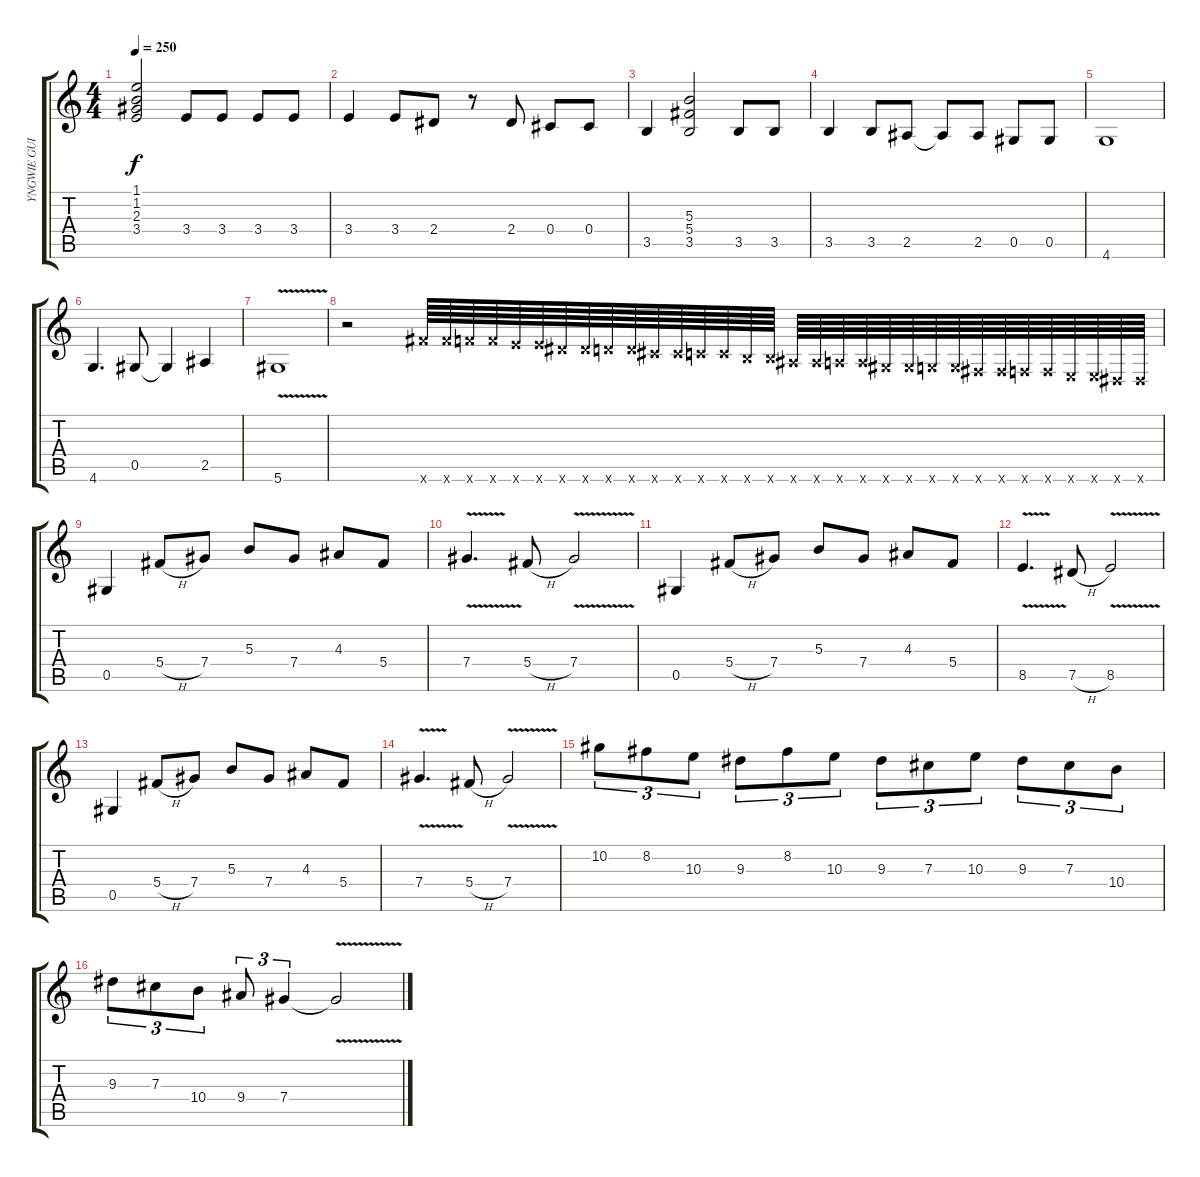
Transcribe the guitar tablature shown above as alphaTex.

\track ("YNGWIE GUITAR 1" "YNGWIE GUI") {instrument overdrivenguitar}
\staff {score tabs}
\tuning (Eb4 Bb3 Gb3 Db3 Ab2 Eb2) {hide}
\ts (4 4)
\tempo 250
\clef g2
\ks aminor
(1.1 1.2 2.3 3.4).2{dy f} 3.4.8 3.4.8 3.4.8 3.4.8 |
3.4.4 3.4.8 2.4.8 r.8 2.4.8 0.4.8 0.4.8 |
3.5.4 (5.3 5.4 3.5).2 3.5.8 3.5.8 |
3.5.4 3.5.8 2.5.8 2.5{t}.8 2.5.8 0.5.8 0.5.8 |
4.6.1 |
4.6.4{d} 0.5.8 0.5{t}.4 2.5.4 |
5.6{v}.1 |
r.2 15.6{x}.64 15.6{x}.64 14.6{x}.64 14.6{x}.64 13.6{x}.64 13.6{x}.64 12.6{x}.64 12.6{x}.64 11.6{x}.64 11.6{x}.64 10.6{x}.64 10.6{x}.64 9.6{x}.64 9.6{x}.64 8.6{x}.64 8.6{x}.64 7.6{x}.64 7.6{x}.64 6.6{x}.64 6.6{x}.64 5.6{x}.64 5.6{x}.64 4.6{x}.64 4.6{x}.64 3.6{x}.64 3.6{x}.64 2.6{x}.64 2.6{x}.64 1.6{x}.64 1.6{x}.64 0.6{x}.64 0.6{x}.64 |
0.5.4 5.4{h}.8 7.4.8 5.3.8 7.4.8 4.3.8 5.4.8 |
7.4{v}.4{d} 5.4{h}.8 7.4{v}.2 |
0.5.4 5.4{h}.8 7.4.8 5.3.8 7.4.8 4.3.8 5.4.8 |
8.5{v}.4{d} 7.5{h}.8 8.5{v}.2 |
0.5.4 5.4{h}.8 7.4.8 5.3.8 7.4.8 4.3.8 5.4.8 |
7.4{v}.4{d} 5.4{h}.8 7.4{v}.2 |
10.2.8{tu (3 2)} 8.2.8{tu (3 2)} 10.3.8{tu (3 2)} 9.3.8{tu (3 2)} 8.2.8{tu (3 2)} 10.3.8{tu (3 2)} 9.3.8{tu (3 2)} 7.3.8{tu (3 2)} 10.3.8{tu (3 2)} 9.3.8{tu (3 2)} 7.3.8{tu (3 2)} 10.4.8{tu (3 2)} |
9.3.8{tu (3 2)} 7.3.8{tu (3 2)} 10.4.8{tu (3 2)} 9.4.8{tu (3 2)} 7.4.4{tu (3 2)} 7.4{v t}.2
